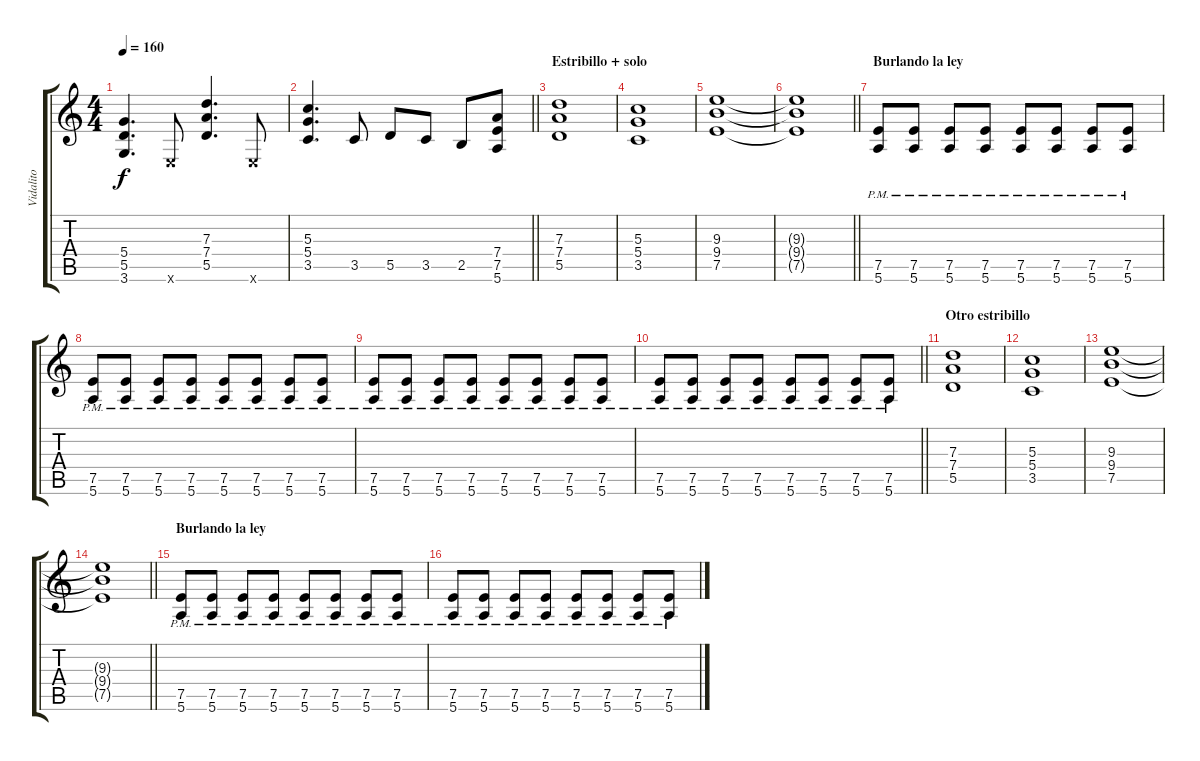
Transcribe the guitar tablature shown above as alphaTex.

\track ("Vidalito" "Vidalito") {instrument distortionguitar}
\staff {score tabs}
\tuning (E4 B3 G3 D3 A2 E2) {hide}
\ts (4 4)
\tempo 160
\clef g2
\ks c
(5.4 5.5 3.6).4{d dy f} 0.6{x}.8 (7.3 7.4 5.5).4{d} 0.6{x}.8 |
\barLineRight lightlight
(5.3 5.4 3.5).4{d} 3.5.8 5.5.8 3.5.8 2.5.8 (7.4 7.5 5.6).8 |
\section ("" "Estribillo + solo")
(7.3 7.4 5.5).1 |
(5.3 5.4 3.5).1 |
(9.3 9.4 7.5).1 |
\barLineRight lightlight
(9.3{t} 9.4{t} 7.5{t}).1 |
\section ("" "Burlando la ley")
(7.5{pm} 5.6{pm}).8 (7.5{pm} 5.6{pm}).8 (7.5{pm} 5.6{pm}).8 (7.5{pm} 5.6{pm}).8 (7.5{pm} 5.6{pm}).8 (7.5{pm} 5.6{pm}).8 (7.5{pm} 5.6{pm}).8 (7.5{pm} 5.6{pm}).8 |
(7.5{pm} 5.6{pm}).8 (7.5{pm} 5.6{pm}).8 (7.5{pm} 5.6{pm}).8 (7.5{pm} 5.6{pm}).8 (7.5{pm} 5.6{pm}).8 (7.5{pm} 5.6{pm}).8 (7.5{pm} 5.6{pm}).8 (7.5{pm} 5.6{pm}).8 |
(7.5{pm} 5.6{pm}).8 (7.5{pm} 5.6{pm}).8 (7.5{pm} 5.6{pm}).8 (7.5{pm} 5.6{pm}).8 (7.5{pm} 5.6{pm}).8 (7.5{pm} 5.6{pm}).8 (7.5{pm} 5.6{pm}).8 (7.5{pm} 5.6{pm}).8 |
\barLineRight lightlight
(7.5{pm} 5.6{pm}).8 (7.5{pm} 5.6{pm}).8 (7.5{pm} 5.6{pm}).8 (7.5{pm} 5.6{pm}).8 (7.5{pm} 5.6{pm}).8 (7.5{pm} 5.6{pm}).8 (7.5{pm} 5.6{pm}).8 (7.5{pm} 5.6{pm}).8 |
\section ("" "Otro estribillo")
(7.3 7.4 5.5).1 |
(5.3 5.4 3.5).1 |
(9.3 9.4 7.5).1 |
\barLineRight lightlight
(9.3{t} 9.4{t} 7.5{t}).1 |
\section ("" "Burlando la ley")
(7.5{pm} 5.6{pm}).8 (7.5{pm} 5.6{pm}).8 (7.5{pm} 5.6{pm}).8 (7.5{pm} 5.6{pm}).8 (7.5{pm} 5.6{pm}).8 (7.5{pm} 5.6{pm}).8 (7.5{pm} 5.6{pm}).8 (7.5{pm} 5.6{pm}).8 |
(7.5{pm} 5.6{pm}).8 (7.5{pm} 5.6{pm}).8 (7.5{pm} 5.6{pm}).8 (7.5{pm} 5.6{pm}).8 (7.5{pm} 5.6{pm}).8 (7.5{pm} 5.6{pm}).8 (7.5{pm} 5.6{pm}).8 (7.5{pm} 5.6{pm}).8
